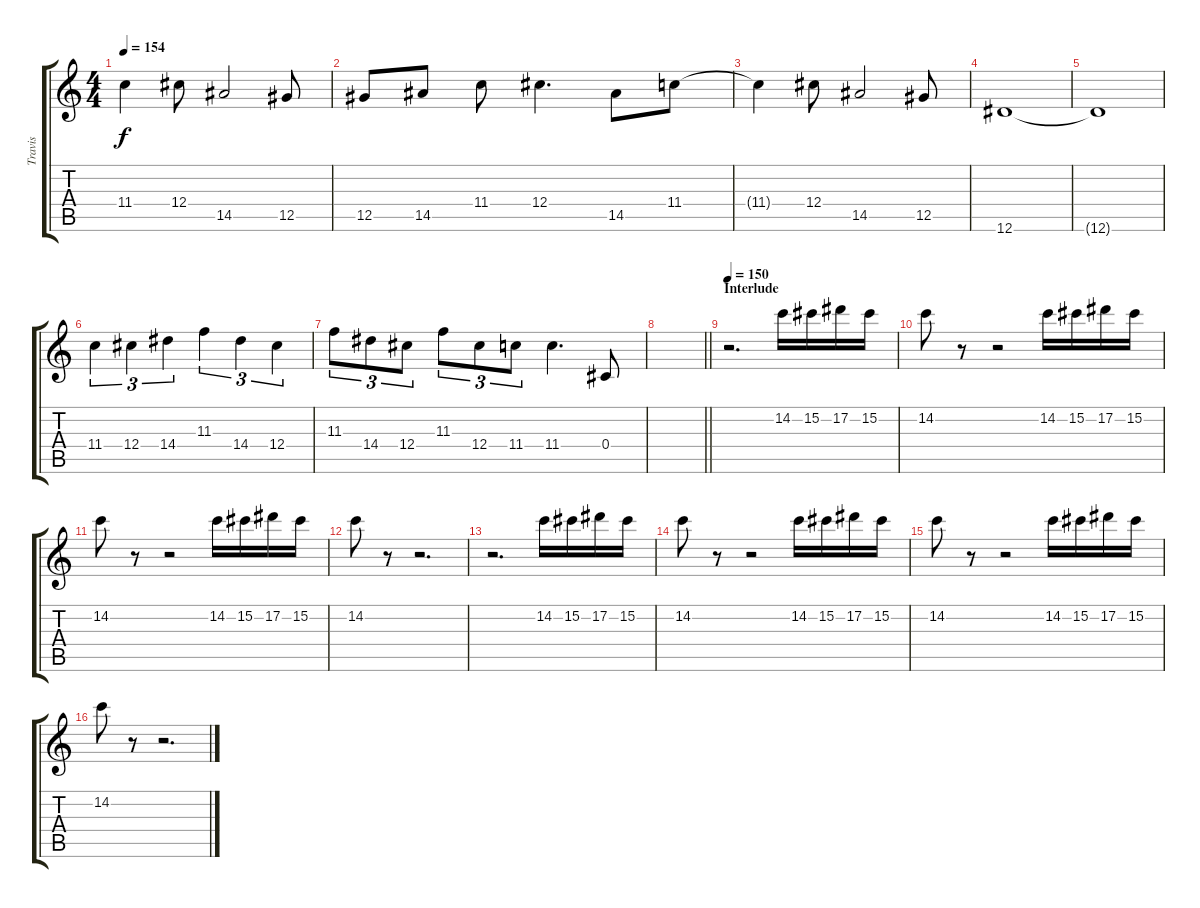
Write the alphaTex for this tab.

\track ("Travis" "Travis") {instrument overdrivenguitar}
\staff {score tabs}
\tuning (Eb4 Bb3 Gb3 Db3 Ab2 Eb2) {hide}
\ts (4 4)
\tempo 154
\clef g2
\ks c
11.4{t}.4{dy f} 12.4.8 14.5.2 12.5.8 |
12.5.8 14.5.8 11.4.8 12.4.4{d} 14.5.8 11.4.8 |
11.4{t}.4 12.4.8 14.5.2 12.5.8 |
12.6.1 |
12.6{t}.1 |
11.4.4{tu (3 2)} 12.4.4{tu (3 2)} 14.4.4{tu (3 2)} 11.3.4{tu (3 2)} 14.4.4{tu (3 2)} 12.4.4{tu (3 2)} |
11.3.8{tu (3 2)} 14.4.8{tu (3 2)} 12.4.8{tu (3 2)} 11.3.8{tu (3 2)} 12.4.8{tu (3 2)} 11.4.8{tu (3 2)} 11.4.4{d} 0.4.8 |
\barLineRight lightlight
|
\section ("" "Interlude")
\tempo 150
r.2{d volume 10} 14.2.16 15.2.16 17.2.16 15.2.16 |
14.2.8 r.8 r.2 14.2.16 15.2.16 17.2.16 15.2.16 |
14.2.8 r.8 r.2 14.2.16 15.2.16 17.2.16 15.2.16 |
14.2.8 r.8 r.2{d} |
r.2{d} 14.2.16 15.2.16 17.2.16 15.2.16 |
14.2.8 r.8 r.2 14.2.16 15.2.16 17.2.16 15.2.16 |
14.2.8 r.8 r.2 14.2.16 15.2.16 17.2.16 15.2.16 |
14.2.8 r.8 r.2{d}
